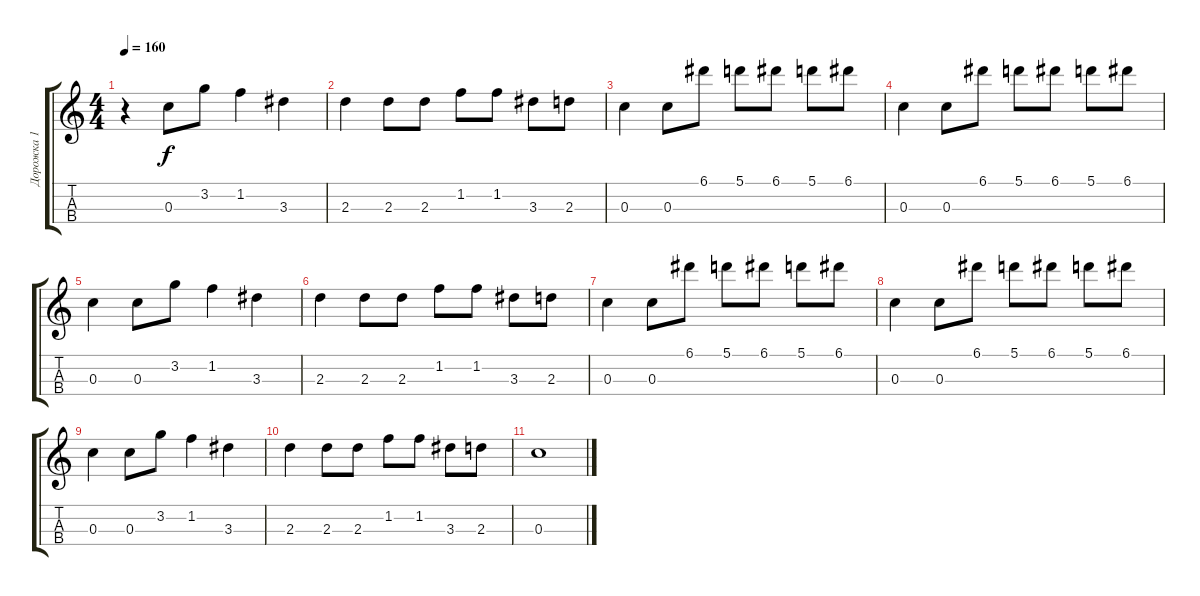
\track ("Дорожка 1" "Дорожка 1") {instrument acousticguitarsteel}
\staff {score tabs}
\tuning (A4 E4 C4 G3) {hide}
\ts (4 4)
\tempo 160
\clef g2
\ks aminor
r.4{dy f instrument acousticguitarsteel} 0.3.8 3.2.8 1.2.4 3.3.4 |
2.3.4 2.3.8 2.3.8 1.2.8 1.2.8 3.3.8 2.3.8 |
0.3.4 0.3.8 6.1.8 5.1.8 6.1.8 5.1.8 6.1.8 |
0.3.4 0.3.8 6.1.8 5.1.8 6.1.8 5.1.8 6.1.8 |
0.3.4 0.3.8 3.2.8 1.2.4 3.3.4 |
2.3.4 2.3.8 2.3.8 1.2.8 1.2.8 3.3.8 2.3.8 |
0.3.4 0.3.8 6.1.8 5.1.8 6.1.8 5.1.8 6.1.8 |
0.3.4 0.3.8 6.1.8 5.1.8 6.1.8 5.1.8 6.1.8 |
0.3.4 0.3.8 3.2.8 1.2.4 3.3.4 |
2.3.4 2.3.8 2.3.8 1.2.8 1.2.8 3.3.8 2.3.8 |
0.3.1
